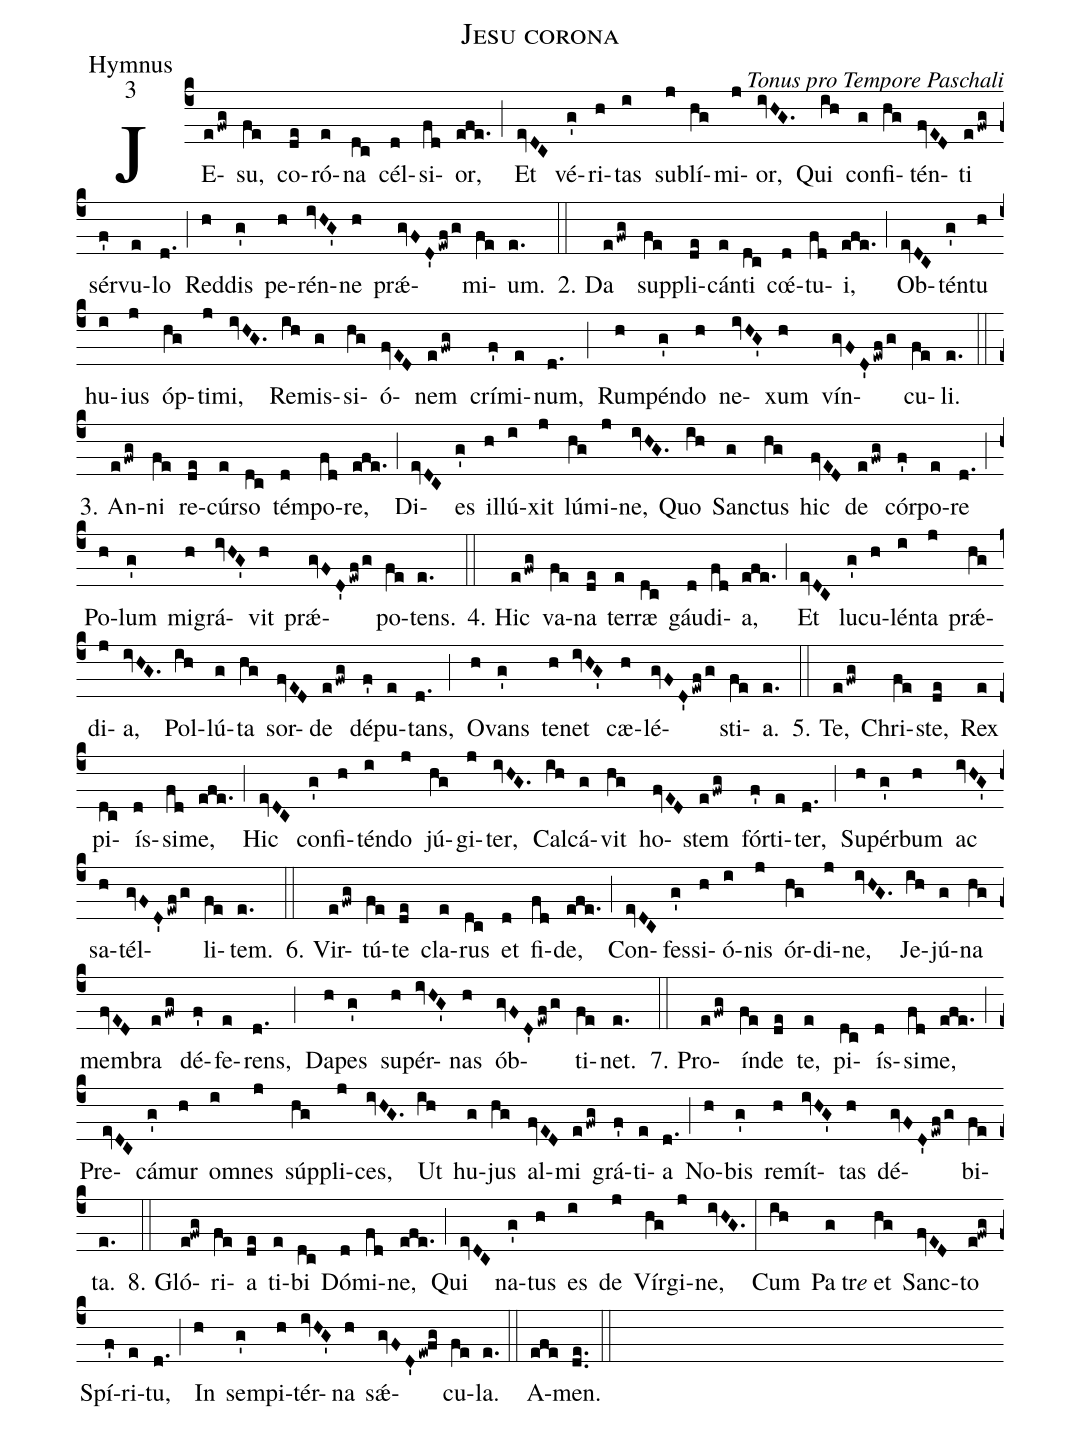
name:Jesu corona;
office-part:Hymnus;
mode:3;
commentary:Tonus pro Tempore Paschali;
%%
(c4)JE(efwg)su,(fe) co(de)ró(e)na(dc) cél(d)si(fd)or,(efe.) (;) Et(evDC) vé(g')ri(h)tas(i) su(j)blí(hg)mi(j)or,(ivHG.) Qui(ih) con(g)fi(hg)tén(fvED)ti(efwg) sér(f')vu(e)lo(d.) (;) Red(h)dis(g') pe(h)rén(ivHG')ne(h) prǽ(gvFD'ewfg)mi(fe)um.(e.) (::)
 2. Da(efwg) sup(fe)pli(de)cán(e)ti(dc) cœ́(d)tu(fd)i,(efe.) (;)
Ob(evDC)tén(g')tu(h) hu(i)ius(j) óp(hg)ti(j)mi,(ivHG.)
Re(ih)mis(g)si(hg)ó(fvED)nem(efwg) crí(f')mi(e)num,(d.) (;)
Rum(h)pén(g')do(h) ne(ivHG')xum(h) vín(gvFD'ewfg)cu(fe)li.(e.) (::)
3. An(efwg)ni(fe) re(de)cúr(e)so(dc) tém(d)po(fd)re,(efe.) (;)
Di(evDC)es(g') il(h)lú(i)xit(j) lú(hg)mi(j)ne,(ivHG.)
Quo(ih) San(g)ctus(hg) hic(fvED) de(efwg) cór(f')po(e)re(d.) (;)
Po(h)lum(g') mi(h)grá(ivHG')vit(h) prǽ(gvFD'ewfg)po(fe)tens.(e.) (::)
4. Hic(efwg) va(fe)na(de) ter(e)ræ(dc) gáu(d)di(fd)a,(efe.) (;)
Et(evDC) lu(g')cu(h)lén(i)ta(j) prǽ(hg)di(j)a,(ivHG.)
Pol(ih)lú(g)ta(hg) sor(fvED)de(efwg) dé(f')pu(e)tans,(d.) (;)
O(h)vans(g') te(h)net(ivHG') cæ(h)lé(gvFD'ewfg)sti(fe)a.(e.) (::)
5. Te,(efwg) Chri(fe)ste,(de) Rex(e) pi(dc)ís(d)si(fd)me,(efe.) (;)
Hic(evDC) con(g')fi(h)tén(i)do(j) jú(hg)gi(j)ter,(ivHG.)
Cal(ih)cá(g)vit(hg) ho(fvED)stem(efwg) fór(f')ti(e)ter,(d.) (;)
Su(h)pér(g')bum(h) ac(ivHG') sa(h)tél(gvFD'ewfg)li(fe)tem.(e.) (::)
6. Vir(efwg)tú(fe)te(de) cla(e)rus(dc) et(d) fi(fd)de,(efe.) (;)
Con(evDC)fes(g')si(h)ó(i)nis(j) ór(hg)di(j)ne,(ivHG.)
Je(ih)jú(g)na(hg) mem(fvED)bra(efwg) dé(f')fe(e)rens,(d.) (;)
Da(h)pes(g') su(h)pér(ivHG')nas(h) ób(gvFD'ewfg)ti(fe)net.(e.) (::)
 7. Pro(efwg)ín(fe)de(de) te,(e) pi(dc)ís(d)si(fd)me,(efe.) (;)
Pre(evDC)cá(g')mur(h) om(i)nes(j) súp(hg)pli(j)ces,(ivHG.)
Ut(ih) hu(g)jus(hg) al(fvED)mi(efwg) grá(f')ti(e)a(d.) (;)
No(h)bis(g') re(h)mít(ivHG')tas(h) dé(gvFD'ewfg)bi(fe)ta.(e.) (::)
 8. Gló(e!fwg)ri(fe)a(de) ti(e)bi(dc) Dó(d)mi(fd)ne,(efe.) (;)
Qui(evDC) na(g')tus(h) es(i) de(j) Vír(hg)gi(j)ne,(ivHG.) (:)
Cum(ih) Pa(g)tr<i>e</i>() et(hg) Sanc(fvED)to(e!fwg) Spí(f')ri(e)tu,(d.) (;)
In(h) sem(g')pi(h)tér(ivHG')na(h) sǽ(gvFD'ew!fg)cu(fe)la.(e.) (::)
A(efe)men.(de..) (::)
